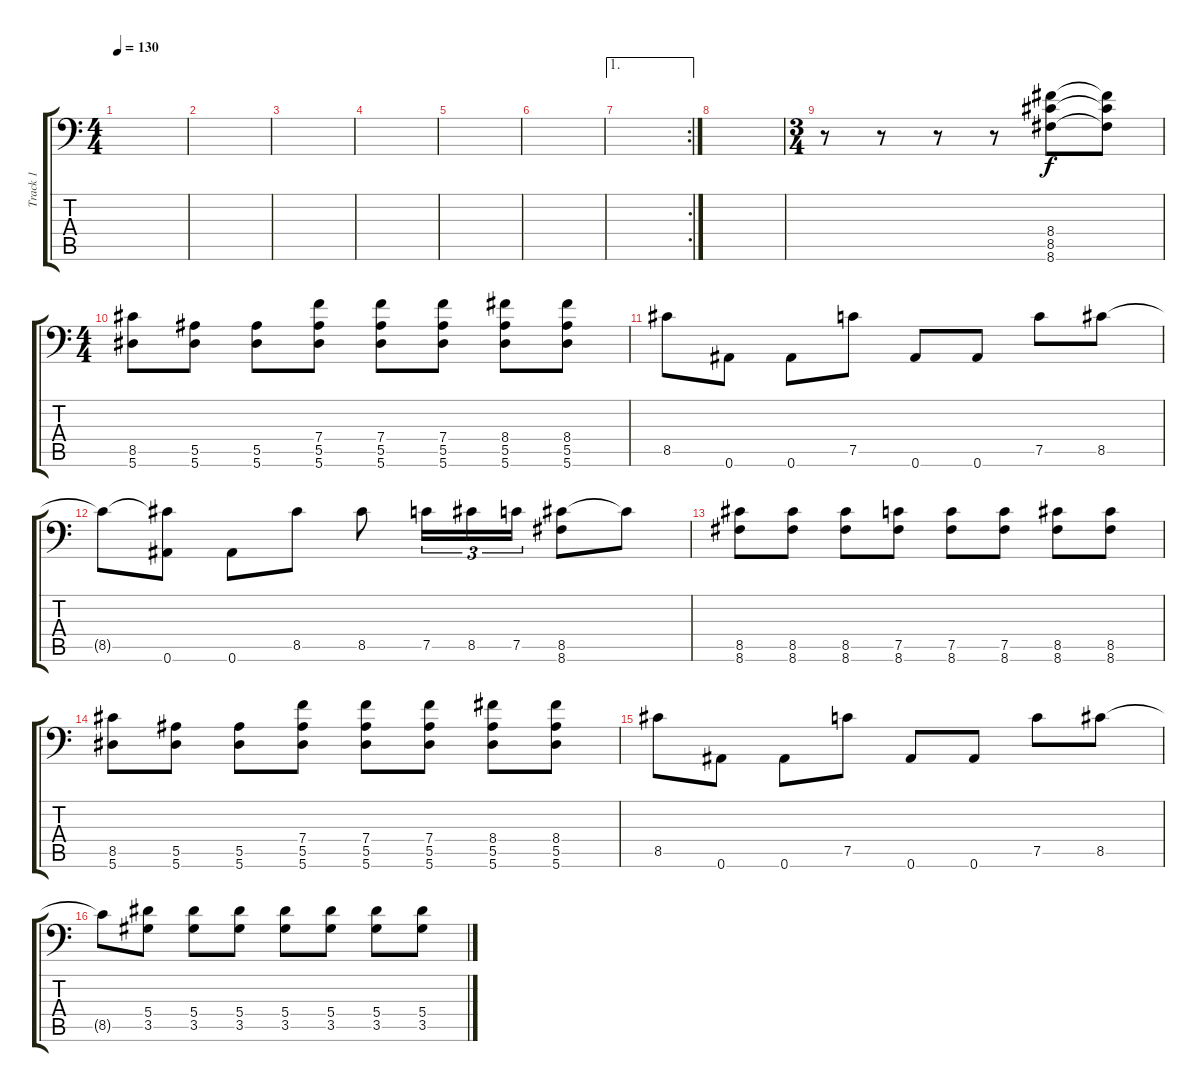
\track ("Track 1" "Track 1") {instrument overdrivenguitar}
\staff {score tabs}
\tuning (C4 G3 Eb3 Bb2 F2 Bb1) {hide}
\ts (4 4)
\tempo 130
\clef f4
\ks c
|
|
|
|
|
|
\ae 1
\rc 2
|
|
\ts (3 4)
r.8 r.8 r.8 r.8 (8.4 8.5 8.6).8 (8.4{t} 8.5{t} 8.6{t}).8 |
\ts (4 4)
(8.5 5.6).8 (5.5 5.6).8 (5.5 5.6).8 (7.4 5.5 5.6).8 (7.4 5.5 5.6).8 (7.4 5.5 5.6).8 (8.4 5.5 5.6).8 (8.4 5.5 5.6).8 |
8.5.8 0.6.8 0.6.8 7.5.8 0.6.8 0.6.8 7.5.8 8.5.8 |
8.5{t}.8 (8.5{t} 0.6).8 0.6.8 8.5.8 8.5.8 7.5.16{tu (3 2)} 8.5.16{tu (3 2)} 7.5.16{tu (3 2)} (8.5 8.6).8 8.5{t}.8 |
(8.5 8.6).8 (8.5 8.6).8 (8.5 8.6).8 (7.5 8.6).8 (7.5 8.6).8 (7.5 8.6).8 (8.5 8.6).8 (8.5 8.6).8 |
(8.5 5.6).8 (5.5 5.6).8 (5.5 5.6).8 (7.4 5.5 5.6).8 (7.4 5.5 5.6).8 (7.4 5.5 5.6).8 (8.4 5.5 5.6).8 (8.4 5.5 5.6).8 |
8.5.8 0.6.8 0.6.8 7.5.8 0.6.8 0.6.8 7.5.8 8.5.8 |
8.5{t}.8 (5.4 3.5).8 (5.4 3.5).8 (5.4 3.5).8 (5.4 3.5).8 (5.4 3.5).8 (5.4 3.5).8 (5.4 3.5).8
